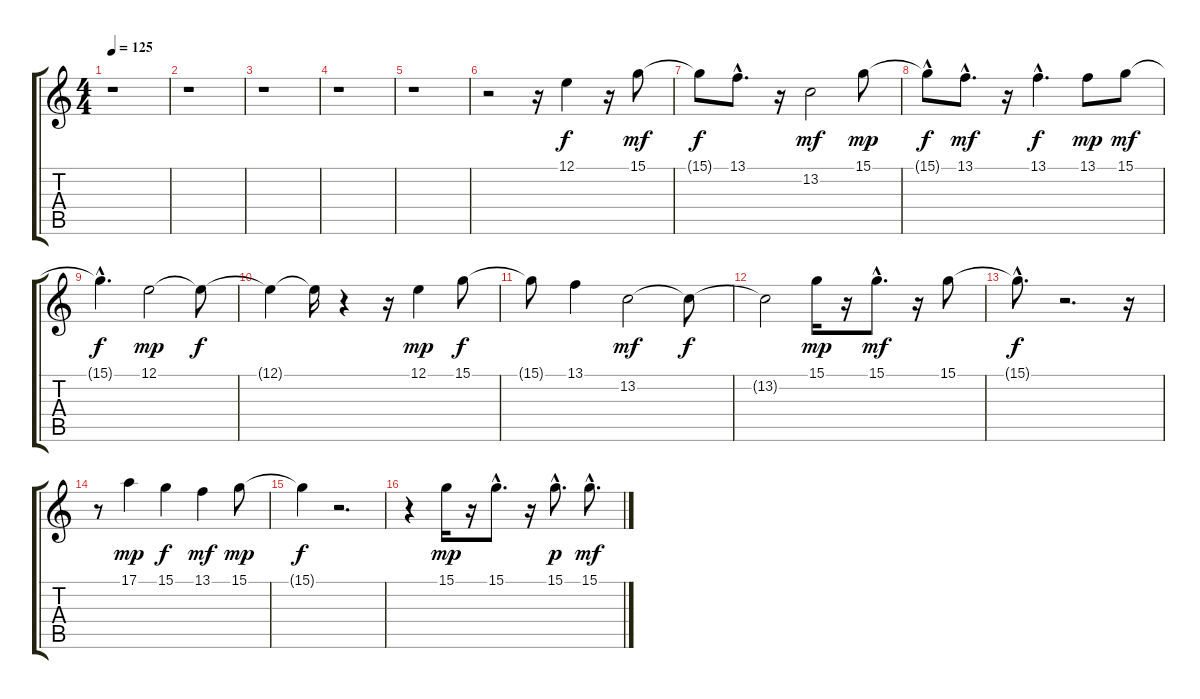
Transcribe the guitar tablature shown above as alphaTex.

\track "" {instrument ocarina}
\staff {score tabs}
\tuning (E4 B3 G3 D3 A2 E2) {hide}
\ts (4 4)
\tempo 125
\clef g2
\ks c
r.1{dy f} |
r.1 |
r.1 |
r.1 |
r.1 |
r.2 r.16 12.1.4{volume 13} r.16 15.1.8{dy mf volume 14} |
15.1{t}.8{dy f} 13.1{hac}.8{d volume 14} r.16 13.2.2{dy mf volume 14} 15.1.8{dy mp volume 14} |
15.1{hac t}.8{dy f} 13.1{hac}.8{d dy mf} r.16 13.1{hac}.4{d dy f volume 14} 13.1.8{dy mp volume 14} 15.1.8{dy mf} |
15.1{hac t}.4{d dy f} 12.1.2{dy mp} 12.1{t}.8{dy f} |
12.1{t}.4 12.1{t}.16 r.4 r.16 12.1.4{dy mp} 15.1.8{dy f} |
15.1{t}.8 13.1.4 13.2.2{dy mf} 13.2{t}.8{dy f} |
13.2{t}.2 15.1.16{dy mp} r.16 15.1{hac}.8{d dy mf} r.16 15.1.8 |
15.1{hac t}.8{d dy f} r.2{d} r.16 |
r.8 17.1.4{dy mp} 15.1.4{dy f} 13.1.4{dy mf} 15.1.8{dy mp} |
15.1{t}.4{dy f} r.2{d} |
r.4 15.1.16{dy mp} r.16 15.1{hac}.8{d} r.16 15.1{hac}.8{d dy p} 15.1{hac}.8{d dy mf}
